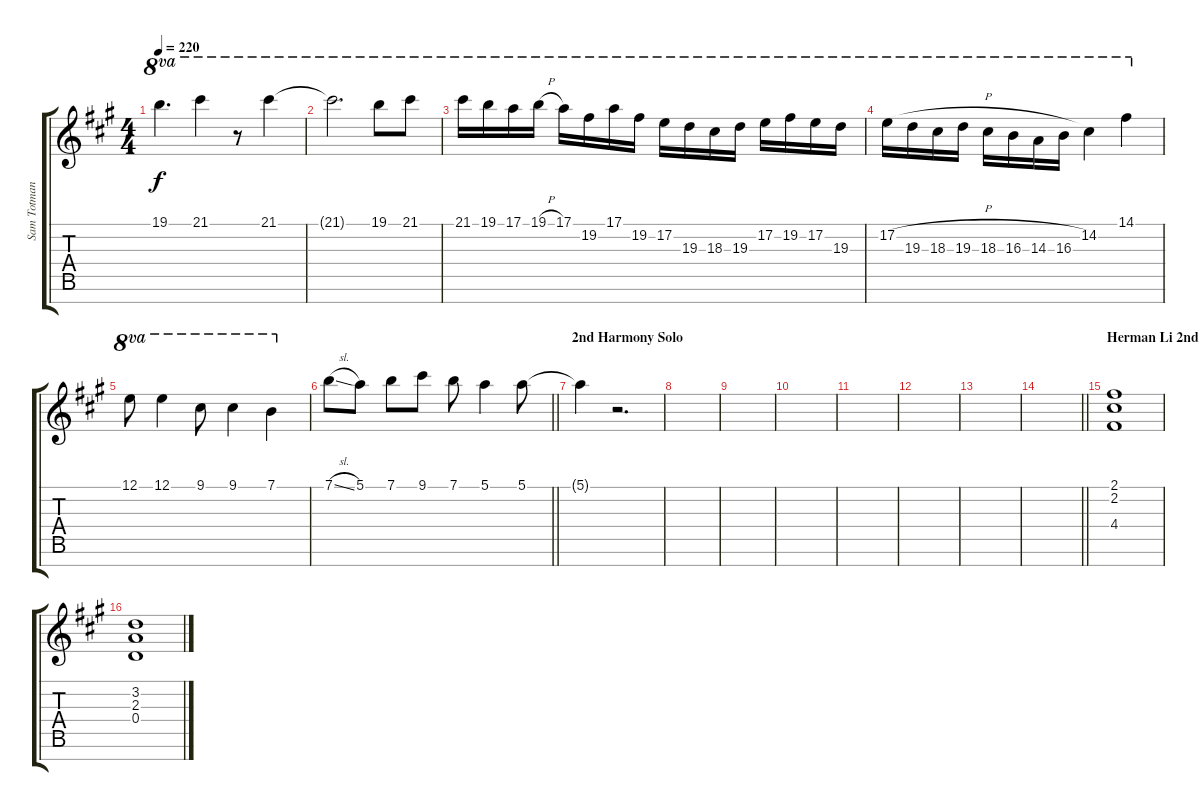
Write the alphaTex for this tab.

\track ("Sam Totman I" "Sam Totman") {instrument overdrivenguitar}
\staff {score tabs}
\tuning (E4 B3 G3 D3 A2 E2 B1) {hide}
\ts (4 4)
\tempo 220
\clef g2
\ks a
19.1.4{d ot 8va dy f} 21.1.4{ot 8va} r.8{ot 8va} 21.1.4{ot 8va} |
21.1{t}.2{d ot 8va} 19.1.8{ot 8va} 21.1.8{ot 8va} |
21.1.16{ot 8va} 19.1.16{ot 8va} 17.1.16{ot 8va} 19.1{h}.16{ot 8va} 17.1.16{ot 8va} 19.2.16{ot 8va} 17.1.16{ot 8va} 19.2.16{ot 8va} 17.2.16{ot 8va} 19.3.16{ot 8va} 18.3.16{ot 8va} 19.3.16{ot 8va} 17.2.16{ot 8va} 19.2.16{ot 8va} 17.2.16{ot 8va} 19.3.16{ot 8va} |
17.2{h}.16{ot 8va} 19.3.16{ot 8va} 18.3.16{ot 8va} 19.3.16{ot 8va} 18.3.16{ot 8va} 16.3.16{ot 8va} 14.3.16{ot 8va} 16.3.16{ot 8va} 14.2.4{ot 8va} 14.1.4{ot 8va} |
12.1.8{ot 8va} 12.1.4{ot 8va} 9.1.8{ot 8va} 9.1.4{ot 8va} 7.1.4{ot 8va} |
\barLineRight lightlight
7.1{sl}.8 5.1.8 7.1.8 9.1.8 7.1.8 5.1.4 5.1.8 |
\section ("" "2nd Harmony Solo")
5.1{t}.4{volume 13} r.2{d} |
|
|
|
|
|
|
\barLineRight lightlight
|
\section ("" "Herman Li 2nd Solo")
(2.1 2.2 4.4).1 |
(3.2 2.3 0.4).1
